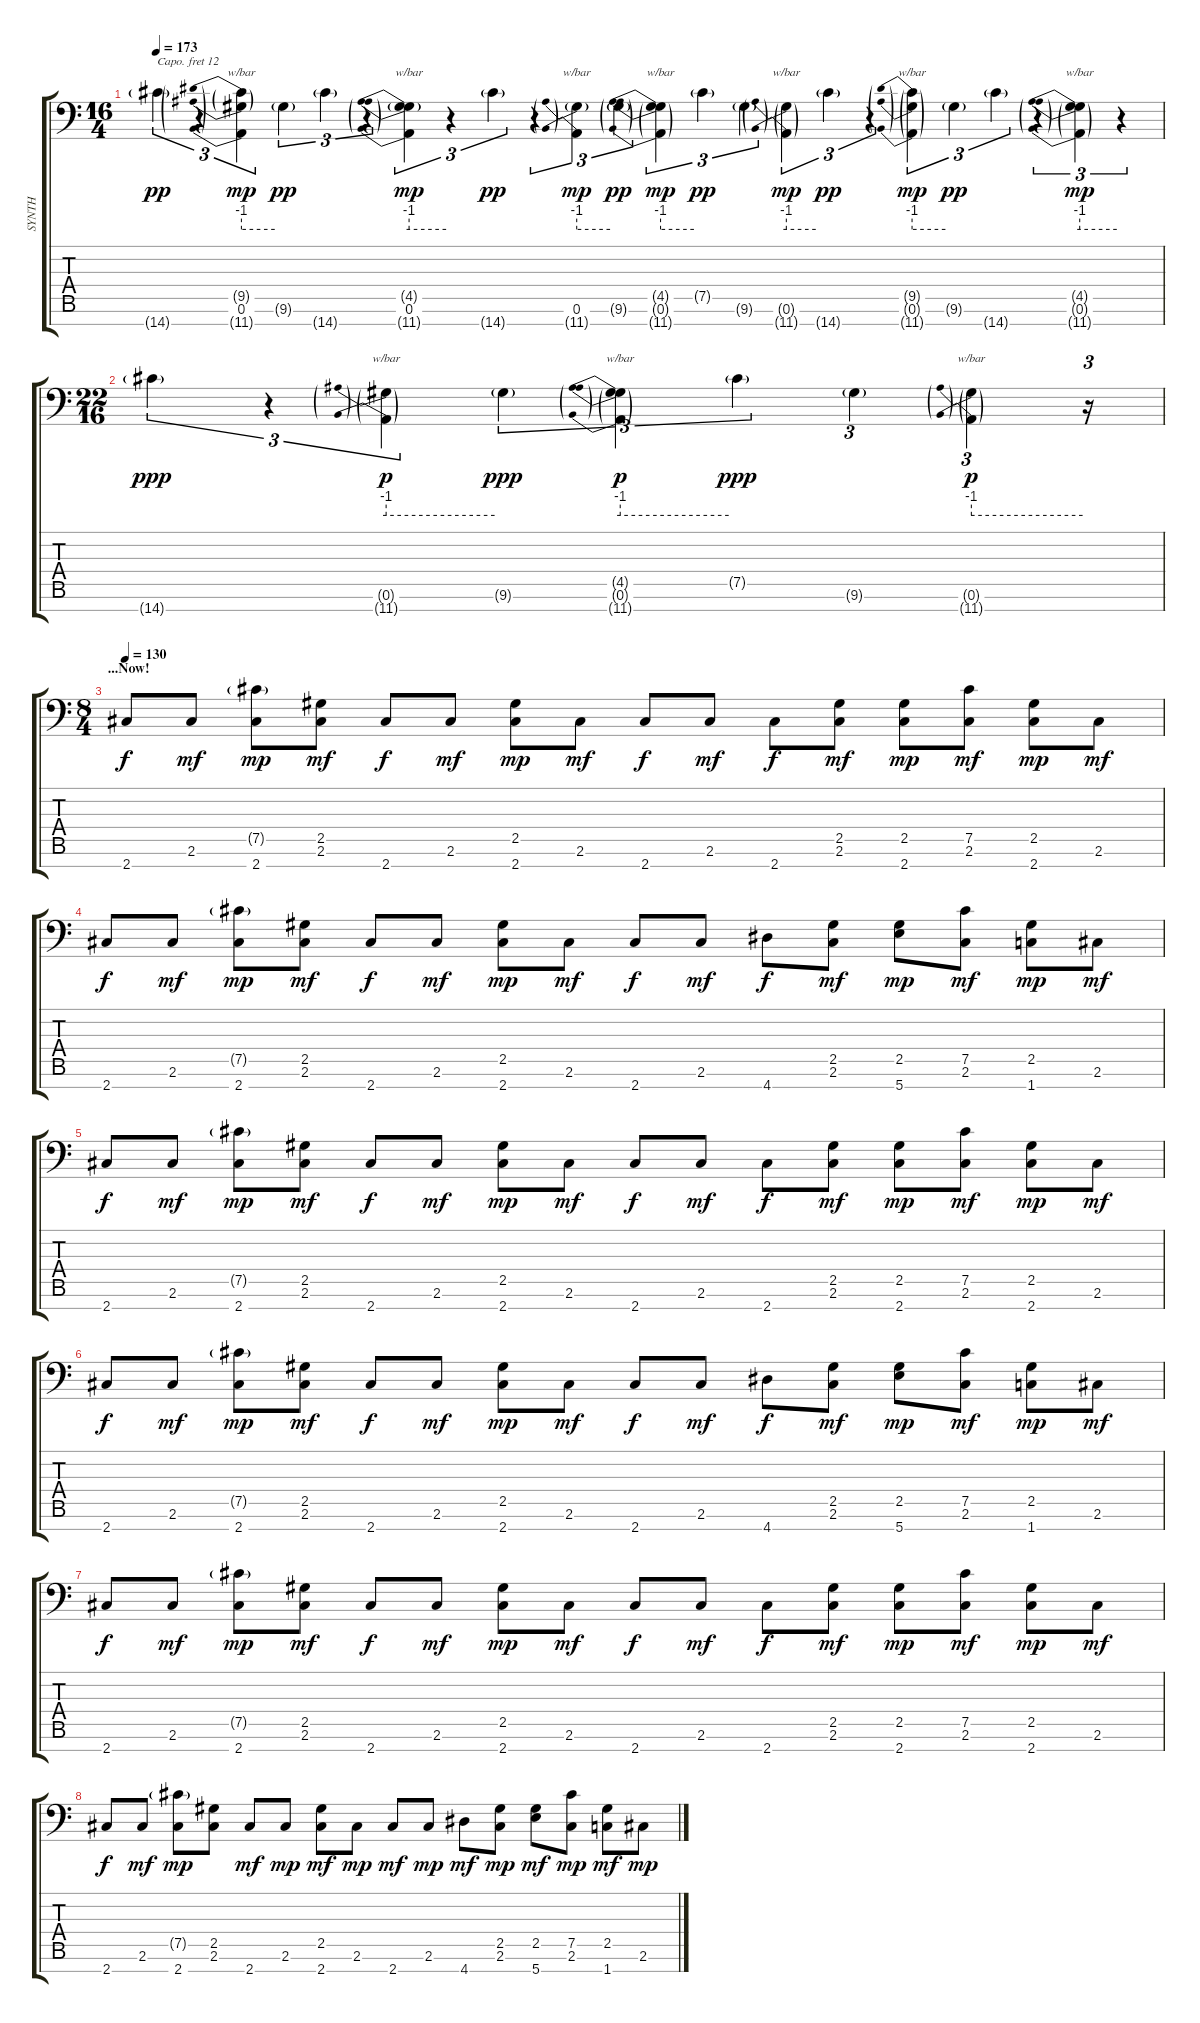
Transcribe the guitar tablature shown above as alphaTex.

\track ("SYNTH" "SYNTH") {instrument synthbrass2}
\staff {score tabs}
\capo 12
\tuning (Eb4 B3 Gb3 B2 Gb2 B1 B-1) {hide}
\ts (16 4)
\tempo 173
\clef f4
\ks c
14.7{g}.4{tu (3 2) dy pp} r.4{tu (3 2)} (9.5{g} 0.6 11.7{g}).4{tu (3 2) tbe (predive default 0 -4 60 -4) dy mp} 9.6{g}.4{tu (3 2) dy pp} 14.7{g}.4{tu (3 2)} r.4{tu (3 2)} (4.5{g} 0.6 11.7{g}).4{tu (3 2) tbe (predive default 0 -4 60 -4) dy mp} r.4{tu (3 2)} 14.7{g}.4{tu (3 2) dy pp} r.4{tu (3 2)} (0.6 11.7{g}).4{tu (3 2) tbe (predive default 0 -4 60 -4) dy mp} 9.6{g}.4{tu (3 2) dy pp} (4.5{g} 0.6{g} 11.7{g}).4{tu (3 2) tbe (predive default 0 -4 60 -4) dy mp} 7.5{g}.4{tu (3 2) dy pp} 9.6{g}.4{tu (3 2)} (0.6{g} 11.7{g}).4{tu (3 2) tbe (predive default 0 -4 60 -4) dy mp} 14.7{g}.4{tu (3 2) dy pp} r.4{tu (3 2)} (9.5{g} 0.6{g} 11.7{g}).4{tu (3 2) tbe (predive default 0 -4 60 -4) dy mp} 9.6{g}.4{tu (3 2) dy pp} 14.7{g}.4{tu (3 2)} r.4{tu (3 2)} (4.5{g} 0.6{g} 11.7{g}).4{tu (3 2) tbe (predive default 0 -4 60 -4) dy mp} r.4{tu (3 2)} |
\ts (22 16)
14.7{g}.4{tu (3 2) dy ppp} r.4{tu (3 2)} (0.6{g} 11.7{g}).4{tu (3 2) tbe (predive default 0 -4 60 -4) dy p} 9.6{g}.4{tu (3 2) dy ppp} (4.5{g} 0.6{g} 11.7{g}).4{tu (3 2) tbe (predive default 0 -4 60 -4) dy p} 7.5{g}.4{tu (3 2) dy ppp} 9.6{g}.4{tu (3 2)} (0.6{g} 11.7{g}).4{tu (3 2) tbe (predive default 0 -4 60 -4) dy p} r.16{tu (3 2)} |
\ts (8 4)
\section ("" "...Now!")
\tempo 130
2.7.8{dy f} 2.6.8{dy mf} (7.5{g} 2.7).8{dy mp} (2.5 2.6).8{dy mf} 2.7.8{dy f} 2.6.8{dy mf} (2.5 2.7).8{dy mp} 2.6.8{dy mf} 2.7.8{dy f} 2.6.8{dy mf} 2.7.8{dy f} (2.5 2.6).8{dy mf} (2.5 2.7).8{dy mp} (7.5 2.6).8{dy mf} (2.5 2.7).8{dy mp} 2.6.8{dy mf} |
2.7.8{dy f} 2.6.8{dy mf} (7.5{g} 2.7).8{dy mp} (2.5 2.6).8{dy mf} 2.7.8{dy f} 2.6.8{dy mf} (2.5 2.7).8{dy mp} 2.6.8{dy mf} 2.7.8{dy f} 2.6.8{dy mf} 4.7.8{dy f} (2.5 2.6).8{dy mf} (2.5 5.7).8{dy mp} (7.5 2.6).8{dy mf} (2.5 1.7).8{dy mp} 2.6.8{dy mf} |
2.7.8{dy f} 2.6.8{dy mf} (7.5{g} 2.7).8{dy mp} (2.5 2.6).8{dy mf} 2.7.8{dy f} 2.6.8{dy mf} (2.5 2.7).8{dy mp} 2.6.8{dy mf} 2.7.8{dy f} 2.6.8{dy mf} 2.7.8{dy f} (2.5 2.6).8{dy mf} (2.5 2.7).8{dy mp} (7.5 2.6).8{dy mf} (2.5 2.7).8{dy mp} 2.6.8{dy mf} |
2.7.8{dy f} 2.6.8{dy mf} (7.5{g} 2.7).8{dy mp} (2.5 2.6).8{dy mf} 2.7.8{dy f} 2.6.8{dy mf} (2.5 2.7).8{dy mp} 2.6.8{dy mf} 2.7.8{dy f} 2.6.8{dy mf} 4.7.8{dy f} (2.5 2.6).8{dy mf} (2.5 5.7).8{dy mp} (7.5 2.6).8{dy mf} (2.5 1.7).8{dy mp} 2.6.8{dy mf} |
2.7.8{dy f} 2.6.8{dy mf} (7.5{g} 2.7).8{dy mp} (2.5 2.6).8{dy mf} 2.7.8{dy f} 2.6.8{dy mf} (2.5 2.7).8{dy mp} 2.6.8{dy mf} 2.7.8{dy f} 2.6.8{dy mf} 2.7.8{dy f} (2.5 2.6).8{dy mf} (2.5 2.7).8{dy mp} (7.5 2.6).8{dy mf} (2.5 2.7).8{dy mp} 2.6.8{dy mf} |
2.7.8{dy f} 2.6.8{dy mf} (7.5{g} 2.7).8{dy mp} (2.5 2.6).8 2.7.8{dy mf} 2.6.8{dy mp} (2.5 2.7).8{dy mf} 2.6.8{dy mp} 2.7.8{dy mf} 2.6.8{dy mp} 4.7.8{dy mf} (2.5 2.6).8{dy mp} (2.5 5.7).8{dy mf} (7.5 2.6).8{dy mp} (2.5 1.7).8{dy mf} 2.6.8{dy mp}
